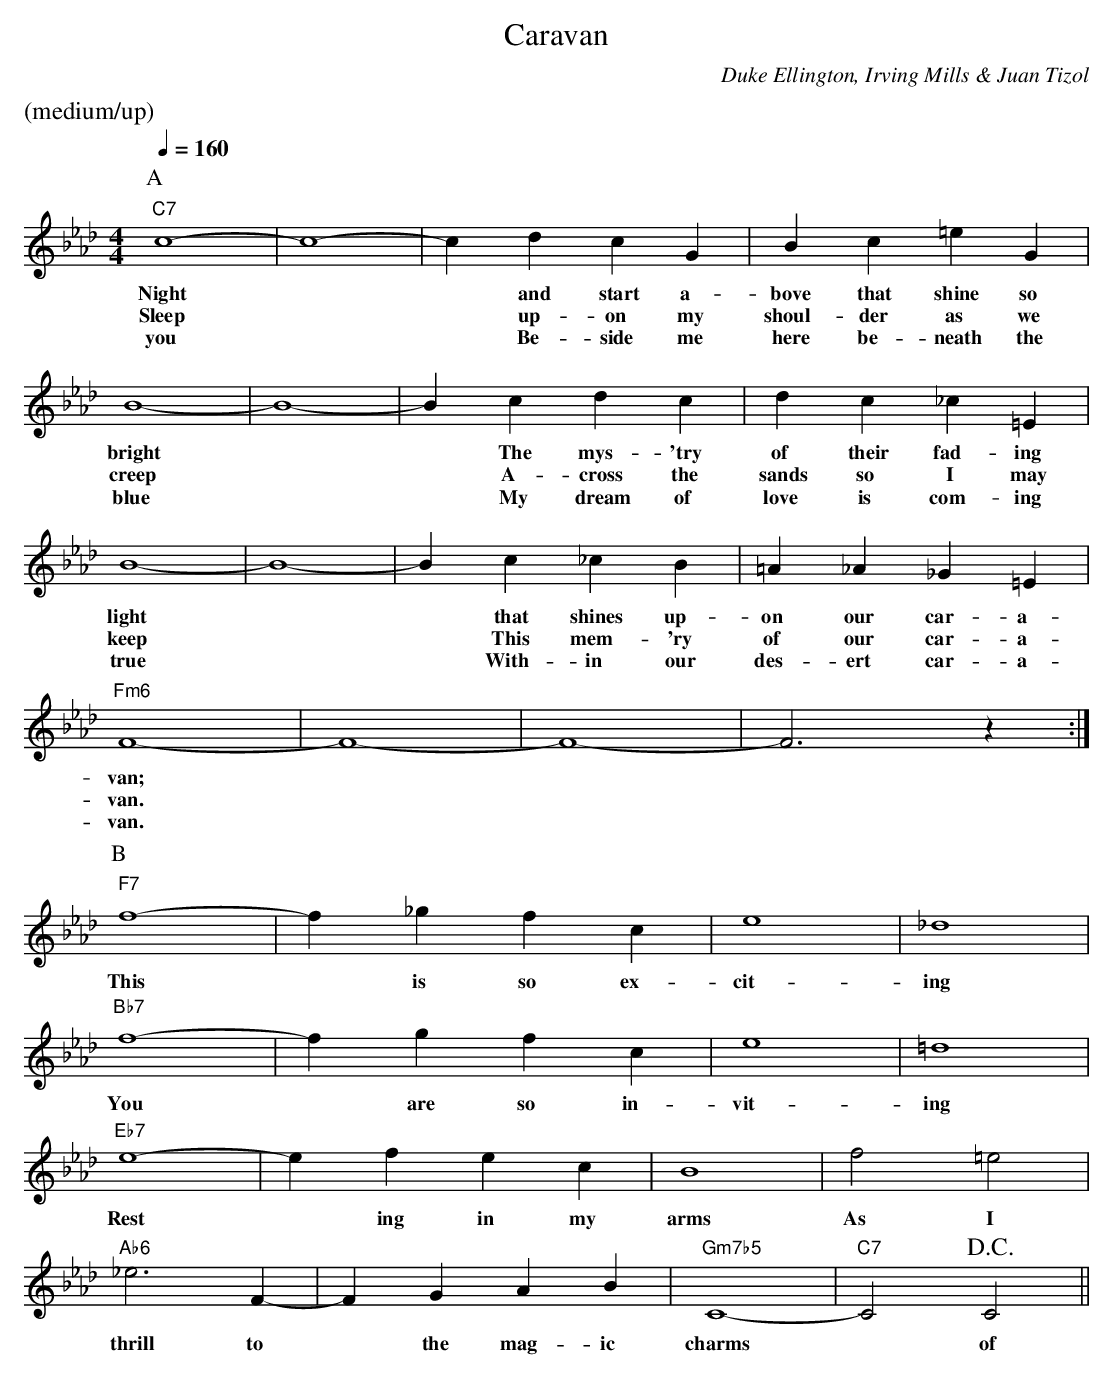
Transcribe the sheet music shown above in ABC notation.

X:1
T: Caravan
M:4/4
L:1/4
C:Duke Ellington, Irving Mills & Juan Tizol
Q:1/4=160
K:Fm
%%text (medium/up)
P: A
"C7"c4- | c4- | cdcG | Bc=eG |
w:Night** and start a-bove that shine so
w:Sleep** up-on my shoul-der as we
w:you** Be-side me here be-neath the
B4- | B4- | Bcdc |dc_c=E |
w:bright** The mys-'try of their fad-ing
w:creep** A-cross the sands so I may
w:blue** My dream of love is com-ing
B4- | B4- | Bc_cB | =A_A_G=E |
w:light** that shines up-on our car-a-
w:keep** This mem-'ry of our car-a-
w:true** With-in our des-ert car-a-
"Fm6"F4- | F4- | F4- | F3z :|
w:van;***
w:van.***
w:van.***
P: B
"F7"f4- | f_gfc | e4 | _d4 |
w:This* is so ex-cit-ing
"Bb7"f4- | fgfc | e4 | =d4 |
w:You* are so in-vit-ing
"Eb7"e4- | efec | B4 | f2=e2 |
w:Rest* ing in my arms As I
"Ab6"_e3F- | FGAB | "Gm7b5"C4- | "C7"C2!D.C.!C2 ||
w:thrill to* the mag-ic charms* of
